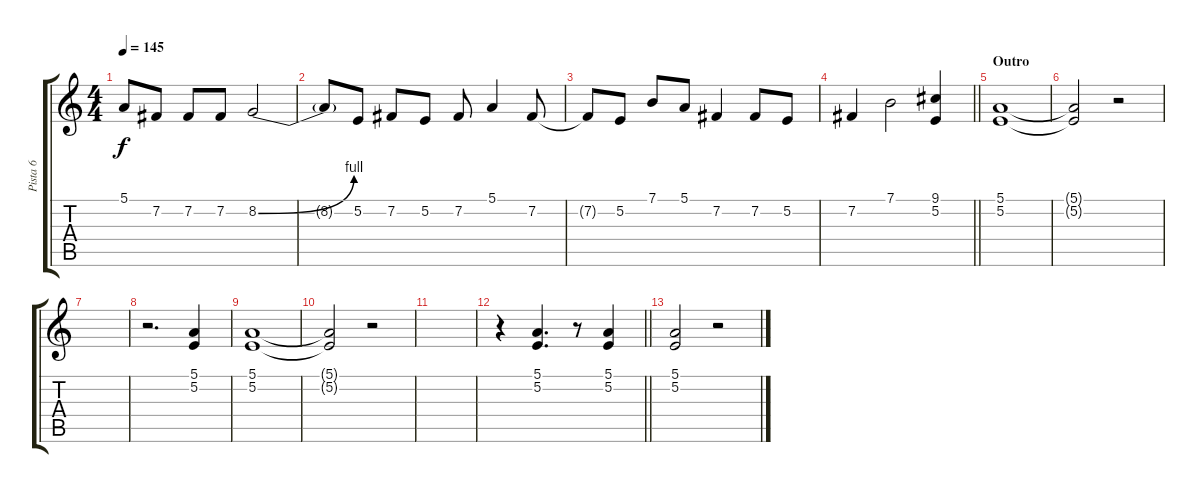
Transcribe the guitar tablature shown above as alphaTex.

\track ("Pista 6" "Pista 6") {instrument clarinet}
\staff {score tabs}
\tuning (E4 B3 G3 D3 A2 D2) {hide}
\ts (4 4)
\tempo 145
\clef g2
\ks c
5.1{t}.8{dy f} 7.2.8 7.2.8 7.2.8 8.2{be (bend 0 0 60 4)}.2 |
8.2{t}.8 5.2.8 7.2.8 5.2.8 7.2.8 5.1.4 7.2.8 |
7.2{t}.8 5.2.8 7.1.8 5.1.8 7.2.4 7.2.8 5.2.8 |
\barLineRight lightlight
7.2.4 7.1.2 (9.1 5.2).4 |
\section ("" "Outro")
(5.1 5.2).1 |
(5.1{t} 5.2{t}).2 r.2 |
|
r.2{d} (5.1 5.2).4 |
(5.1 5.2).1 |
(5.1{t} 5.2{t}).2 r.2 |
|
\barLineRight lightlight
r.4 (5.1 5.2).4{d} r.8 (5.1 5.2).4 |
(5.1 5.2).2 r.2
